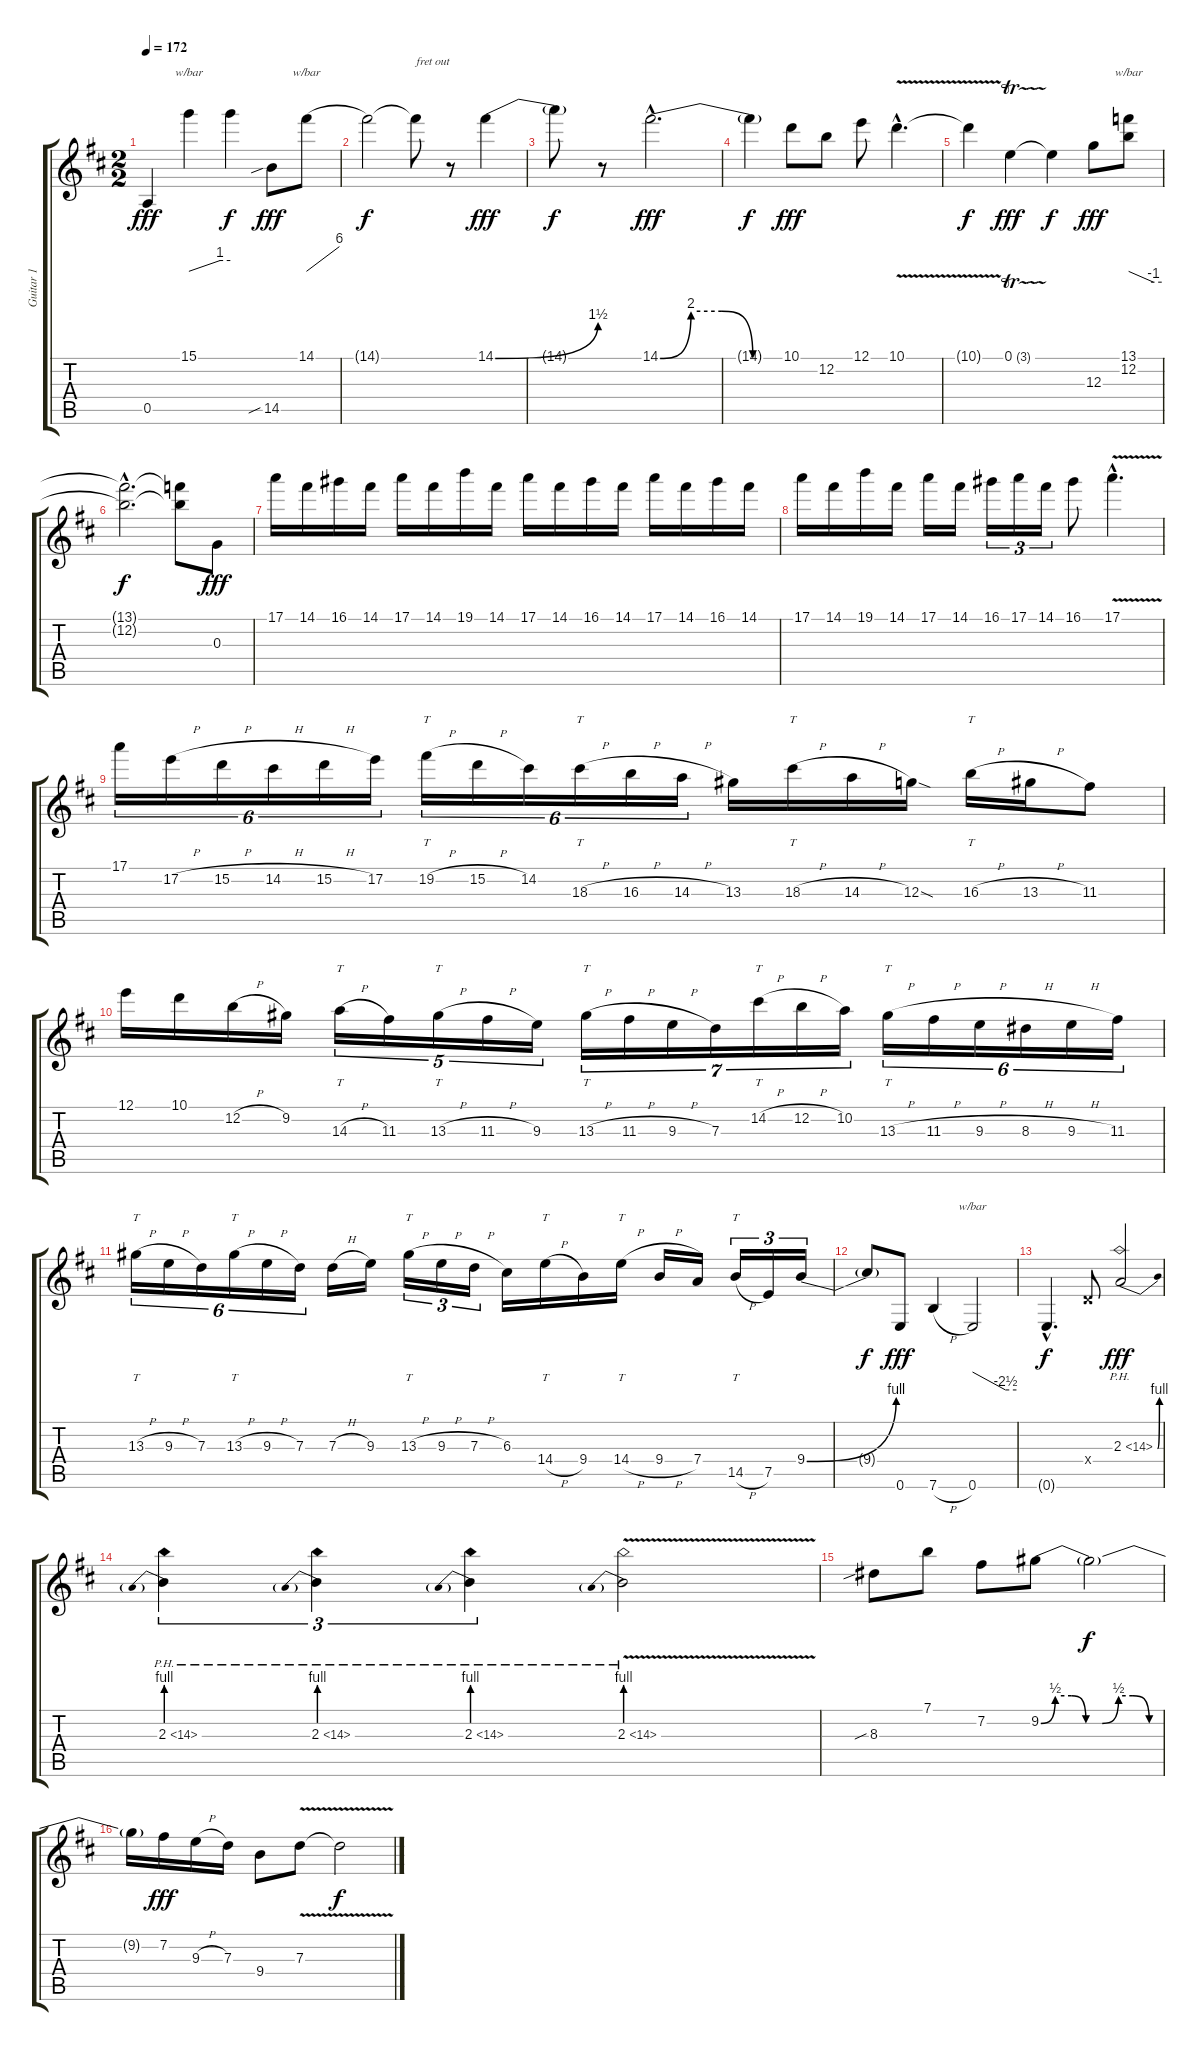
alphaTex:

\track ("Guitar 1" "Guitar 1") {instrument distortionguitar}
\staff {score tabs}
\tuning (E4 B3 G3 D3 A2 E2) {hide}
\ts (2 2)
\tempo 172
\clef g2
\ks d
0.5.4{dy fff} 15.1.4{tbe (custom default 0 0 45 4 60 4)} 15.1{t}.4{dy f} 14.5{sib}.8{dy fff} 14.1.8{tbe (dive default 0 0 60 24)} |
14.1{t}.2{dy f} 14.1{t}.8{txt "fret out"} r.8 14.1{be (bend 0 0 60 6)}.4{dy fff} |
14.1{t}.8{dy f} r.8 14.1{be (custom 0 0 15 8 30 8 45 0 60 0) hac}.2{d dy fff} |
14.1{t}.4{dy f} 10.1.8{dy fff} 12.2.8 12.1.8 10.1{v hac}.4{d} |
10.1{t}.4{dy f} 0.1{tr (3 16)}.4{dy fff} 0.1{t}.4{dy f} 12.3.8{dy fff} (13.1 12.2).8{tbe (custom default 0 0 45 -4 60 -4)} |
(13.1{hac t} 12.2{hac t}).2{d dy f} (13.1{t} 12.2{t}).8 0.3.8{dy fff} |
17.1.16 14.1.16 16.1.16 14.1.16 17.1.16 14.1.16 19.1.16 14.1.16 17.1.16 14.1.16 16.1.16 14.1.16 17.1.16 14.1.16 16.1.16 14.1.16 |
17.1.16 14.1.16 19.1.16 14.1.16 17.1.16 14.1.16 16.1.16{tu (3 2)} 17.1.16{tu (3 2)} 14.1.16{tu (3 2)} 16.1.8 17.1{v hac}.4{d} |
17.1.16{tu (6 4)} 17.2{h}.16{tu (6 4)} 15.2{h}.16{tu (6 4)} 14.2{h}.16{tu (6 4)} 15.2{h}.16{tu (6 4)} 17.2.16{tu (6 4)} 19.2{h}.16{tt tu (6 4)} 15.2{h}.16{tu (6 4)} 14.2.16{tu (6 4)} 18.3{h}.16{tt tu (6 4)} 16.3{h}.16{tu (6 4)} 14.3{h}.16{tu (6 4)} 13.3.16 18.3{h}.16{tt} 14.3{h}.16 12.3{sod}.16 16.3{h}.16{tt} 13.3{h}.16 11.3.8 |
12.1.16 10.1.16 12.2{h}.16 9.2.16 14.3{h}.16{tt tu (5 4)} 11.3.16{tu (5 4)} 13.3{h}.16{tt tu (5 4)} 11.3{h}.16{tu (5 4)} 9.3.16{tu (5 4)} 13.3{h}.16{tt tu (7 4)} 11.3{h}.16{tu (7 4)} 9.3{h}.16{tu (7 4)} 7.3.16{tu (7 4)} 14.2{h}.16{tt tu (7 4)} 12.2{h}.16{tu (7 4)} 10.2.16{tu (7 4)} 13.3{h}.16{tt tu (6 4)} 11.3{h}.16{tu (6 4)} 9.3{h}.16{tu (6 4)} 8.3{h}.16{tu (6 4)} 9.3{h}.16{tu (6 4)} 11.3.16{tu (6 4)} |
13.3{h}.16{tt tu (6 4)} 9.3{h}.16{tu (6 4)} 7.3.16{tu (6 4)} 13.3{h}.16{tt tu (6 4)} 9.3{h}.16{tu (6 4)} 7.3.16{tu (6 4)} 7.3{h}.16 9.3.16 13.3{h}.16{tt tu (3 2)} 9.3{h}.16{tu (3 2)} 7.3{h}.16{tu (3 2)} 6.3.16 14.4{h}.16{tt} 9.4.16 14.4{h}.16{tt} 9.4{h}.16 7.4.16 14.5{h}.16{tt tu (3 2)} 7.5.16{tu (3 2)} 9.4{be (bend 0 0 60 4)}.16{tu (3 2)} |
9.4{t}.8{dy f} 0.6.8{dy fff} 7.6{h}.4 0.6.2{tbe (custom default 0 0 45 -10 60 -10)} |
0.6{hac t}.4{d dy f} 0.4{x}.8 2.3{be (bend 0 0 60 4) ph 12}.2{dy fff volume 0} |
2.3{be (prebend 0 4 60 4) ph 12}.4{tu (3 2)} 2.3{be (prebend 0 4 60 4) ph 12}.4{tu (3 2)} 2.3{be (prebend 0 4 60 4) ph 12}.4{tu (3 2)} 2.3{be (prebend 0 4 60 4) ph 12 v}.2 |
8.3{sib}.8{volume 16} 7.1.8 7.2.8 9.2{be (custom 0 0 7 2 15 2 22 0 30 0 38 2 45 2 53 0 60 0)}.8 9.2{t}.2{dy f} |
9.2{t}.16 7.2.16{dy fff} 9.3{h}.16 7.3.16 9.4.8 7.3{v}.8 7.3{t}.2{dy f}
